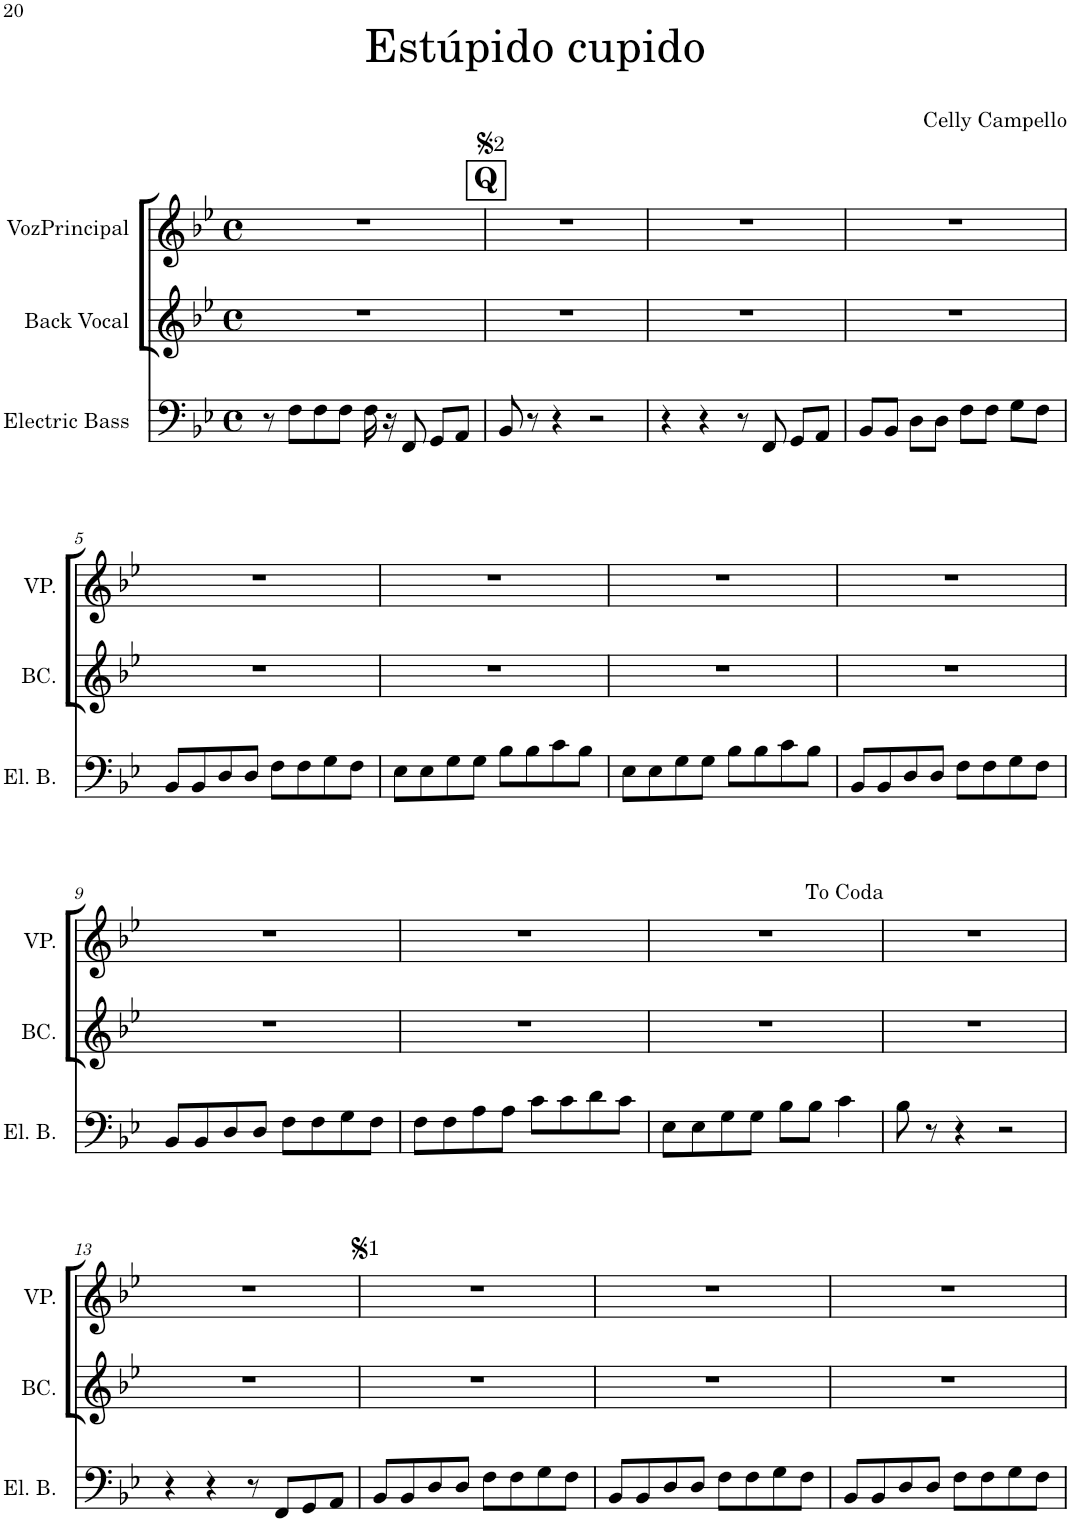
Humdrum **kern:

**kern	**kern	**kern
*part3	*part2	*part1
*staff3	*staff2	*staff1
*I"Electric Bass	*I"Back Vocal	*I"VozPrincipal
*I'El. B.	*I'BC.	*I'VP.
!!LO:PB:g=z
*clefF4	*clefG2	*clefG2
*Trd7c12	*	*
*k[b-e-]	*k[b-e-]	*k[b-e-]
*M4/4	*M4/4	*M4/4
*met(c)	*met(c)	*met(c)
=1	=1	=1
8r	1r	1r
8F\L	.	.
8F\	.	.
8F\J	.	.
16F\	.	.
16r	.	.
8FF/	.	.
8GG/L	.	.
8AA/J	.	.
!!LO:REH:place=s1:a:B:cj:fs=14:t=Q
=2	=2	=2
8BB-/	1r	1r
8r	.	.
4r	.	.
2r	.	.
=3	=3	=3
4r	1r	1r
4r	.	.
8r	.	.
8FF/	.	.
8GG/L	.	.
8AA/J	.	.
=4	=4	=4
8BB-/L	1r	1r
8BB-/J	.	.
8D\L	.	.
8D\J	.	.
8F\L	.	.
8F\J	.	.
8G\L	.	.
8F\J	.	.
!!LO:LB:g=z
=5	=5	=5
8BB-/L	1r	1r
8BB-/	.	.
8D/	.	.
8D/J	.	.
8F\L	.	.
8F\	.	.
8G\	.	.
8F\J	.	.
=6	=6	=6
8E-\L	1r	1r
8E-\	.	.
8G\	.	.
8G\J	.	.
8B-\L	.	.
8B-\	.	.
8c\	.	.
8B-\J	.	.
=7	=7	=7
8E-\L	1r	1r
8E-\	.	.
8G\	.	.
8G\J	.	.
8B-\L	.	.
8B-\	.	.
8c\	.	.
8B-\J	.	.
=8	=8	=8
8BB-/L	1r	1r
8BB-/	.	.
8D/	.	.
8D/J	.	.
8F\L	.	.
8F\	.	.
8G\	.	.
8F\J	.	.
!!LO:LB:g=z
=9	=9	=9
8BB-/L	1r	1r
8BB-/	.	.
8D/	.	.
8D/J	.	.
8F\L	.	.
8F\	.	.
8G\	.	.
8F\J	.	.
=10	=10	=10
8F\L	1r	1r
8F\	.	.
8A\	.	.
8A\J	.	.
8c\L	.	.
8c\	.	.
8d\	.	.
8c\J	.	.
=11	=11	=11
8E-\L	1r	1r
8E-\	.	.
8G\	.	.
8G\J	.	.
8B-\L	.	.
8B-\J	.	.
4c\	.	.
=12	=12	=12
8B-\	1r	1r
8r	.	.
4r	.	.
2r	.	.
!!LO:LB:g=z
=13	=13	=13
4r	1r	1r
4r	.	.
8r	.	.
8FF/L	.	.
8GG/	.	.
8AA/J	.	.
=14	=14	=14
8BB-/L	1r	1r
8BB-/	.	.
8D/	.	.
8D/J	.	.
8F\L	.	.
8F\	.	.
8G\	.	.
8F\J	.	.
=15	=15	=15
8BB-/L	1r	1r
8BB-/	.	.
8D/	.	.
8D/J	.	.
8F\L	.	.
8F\	.	.
8G\	.	.
8F\J	.	.
=16	=16	=16
8BB-/L	1r	1r
8BB-/	.	.
8D/	.	.
8D/J	.	.
8F\L	.	.
8F\	.	.
8G\	.	.
8F\J	.	.
=	=	=
*-	*-	*-
